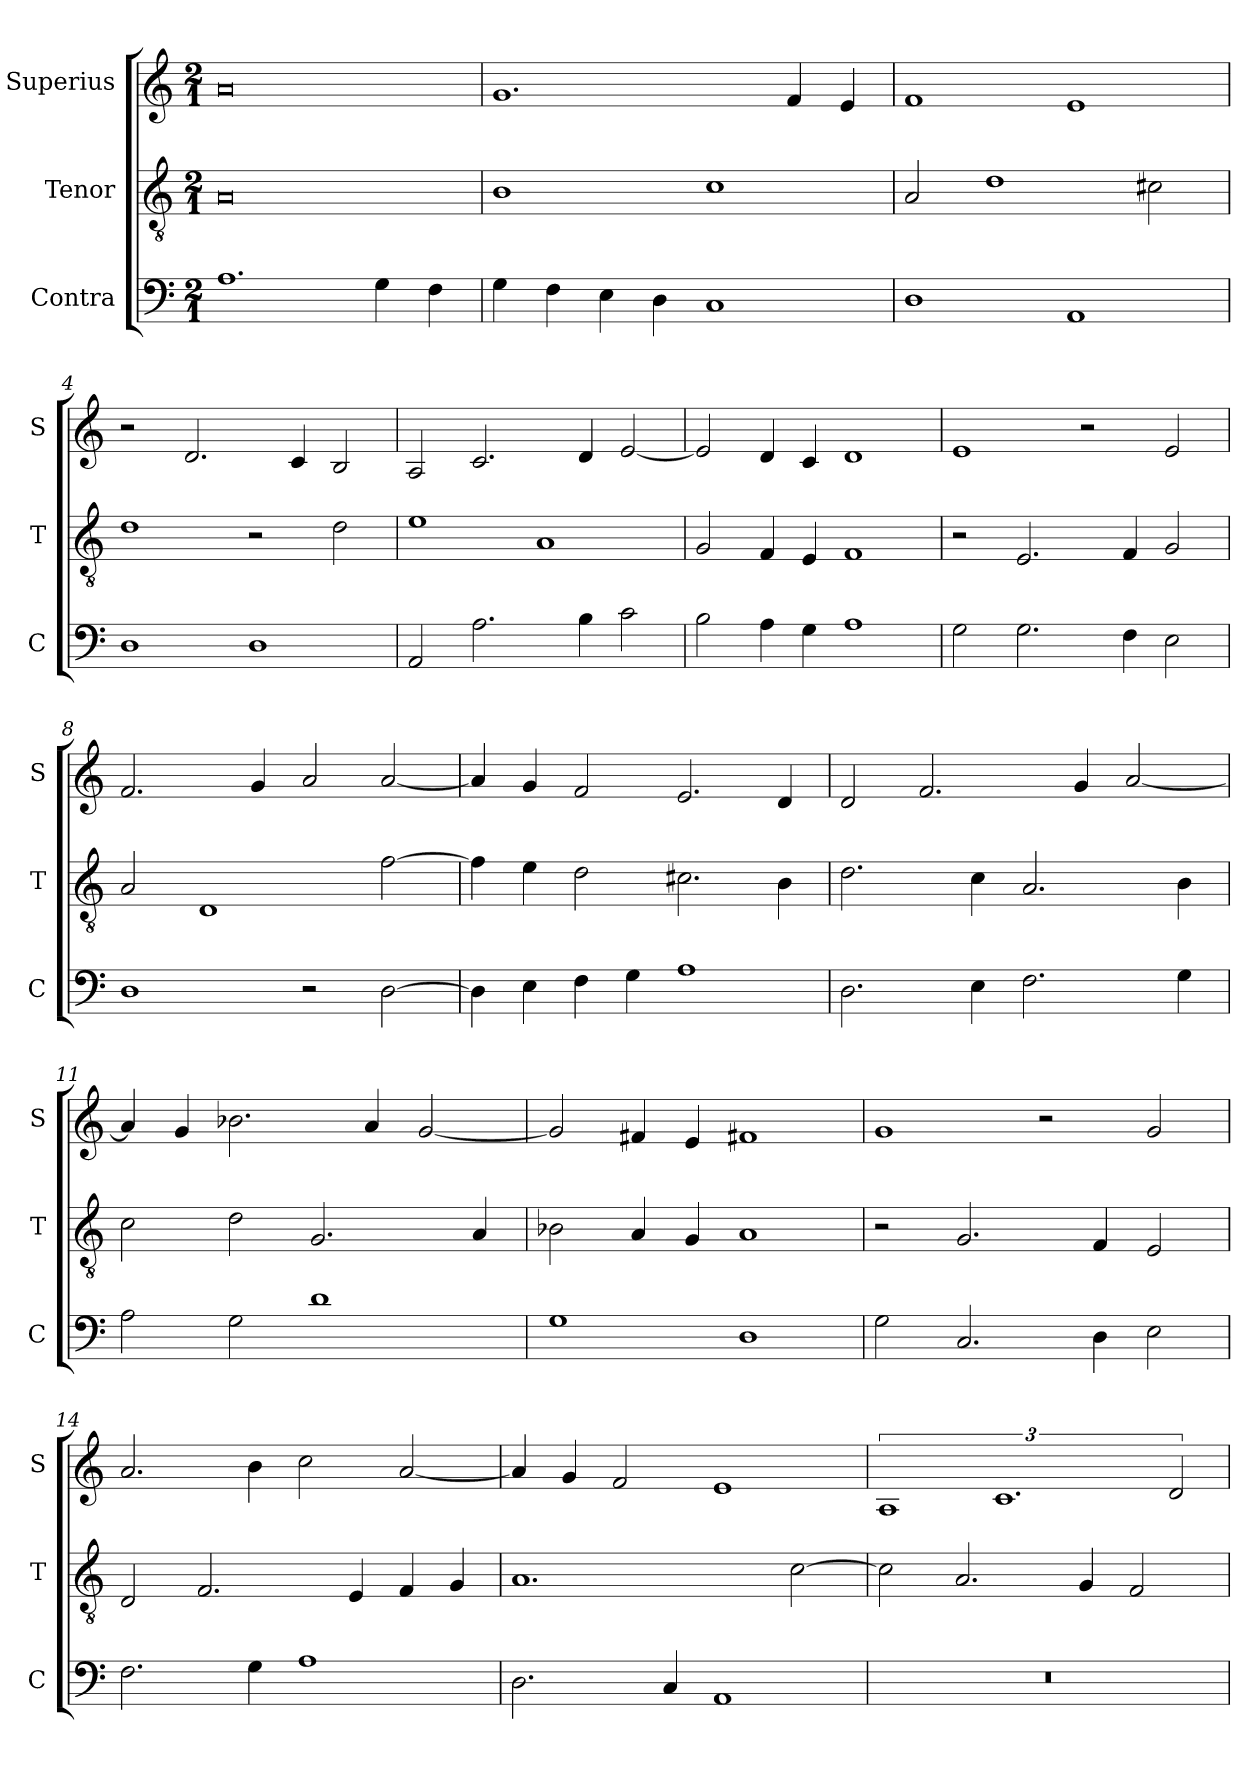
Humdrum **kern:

**kern	**kern	**kern
*part3	*part2	*part1
*staff3	*staff2	*staff1
*I"Contra	*I"Tenor	*I"Superius
*I'C	*I'T	*I'S
*clefF4	*clefGv2	*clefG2
*k[]	*k[]	*k[]
*M2/1	*M2/1	*M2/1
=1	=1	=1
1.A	0A	0a
4G\	.	.
4F\	.	.
=2	=2	=2
4G\	1B	1.g
4F\	.	.
4E\	.	.
4D\	.	.
1C	1c	.
.	.	4f/
.	.	4e/
=3	=3	=3
1D	2A/	1f
.	1d	.
1AA	.	1e
.	2c#X\	.
=4	=4	=4
1D	1d	2r
.	.	2.d/
1D	2r	.
.	.	4c/
.	2d\	2B/
=5	=5	=5
2AA/	1e	2A/
2.A\	.	2.c/
.	1A	.
4B\	.	4d/
2c\	.	[2e/
=6	=6	=6
2B\	2G/	2e/]
4A\	4F/	4d/
4G\	4E/	4c/
1A	1F	1d
=7	=7	=7
2G\	2r	1e
2.G\	2.E/	.
.	.	2r
4F\	4F/	.
2E\	2G/	2e/
=8	=8	=8
1D	2A/	2.f/
.	1D	.
.	.	4g/
2r	.	2a/
[2D\	[2f\	[2a/
=9	=9	=9
4D\]	4f\]	4a/]
4E\	4e\	4g/
4F\	2d\	2f/
4G\	.	.
1A	2.c#X\	2.e/
.	4B\	4d/
=10	=10	=10
2.D\	2.d\	2d/
.	.	2.f/
4E\	4c\	.
2.F\	2.A/	.
.	.	4g/
.	.	[2a/
4G\	4B\	.
=11	=11	=11
2A\	2c\	4a/]
.	.	4g/
2G\	2d\	2.b-X\
1d	2.G/	.
.	.	4a/
.	.	[2g/
.	4A/	.
=12	=12	=12
1G	2B-X\	2g/]
.	4A/	4f#X/
.	4G/	4e/
1D	1A	1f#X
=13	=13	=13
2G\	2r	1g
2.C/	2.G/	.
.	.	2r
4D\	4F/	.
2E\	2E/	2g/
=14	=14	=14
2.F\	2D/	2.a/
.	2.F/	.
4G\	.	4b\
1A	.	2cc\
.	4E/	.
.	4F/	[2a/
.	4G/	.
=15	=15	=15
2.D\	1.A	4a/]
.	.	4g/
.	.	2f/
4C/	.	.
1AA	.	1e
.	[2c\	.
=16	=16	=16
0r	2c\]	3%2A
.	2.A/	.
.	.	3%2.c
.	4G/	.
.	2F/	.
.	.	3d/
=	=	=
*-	*-	*-
